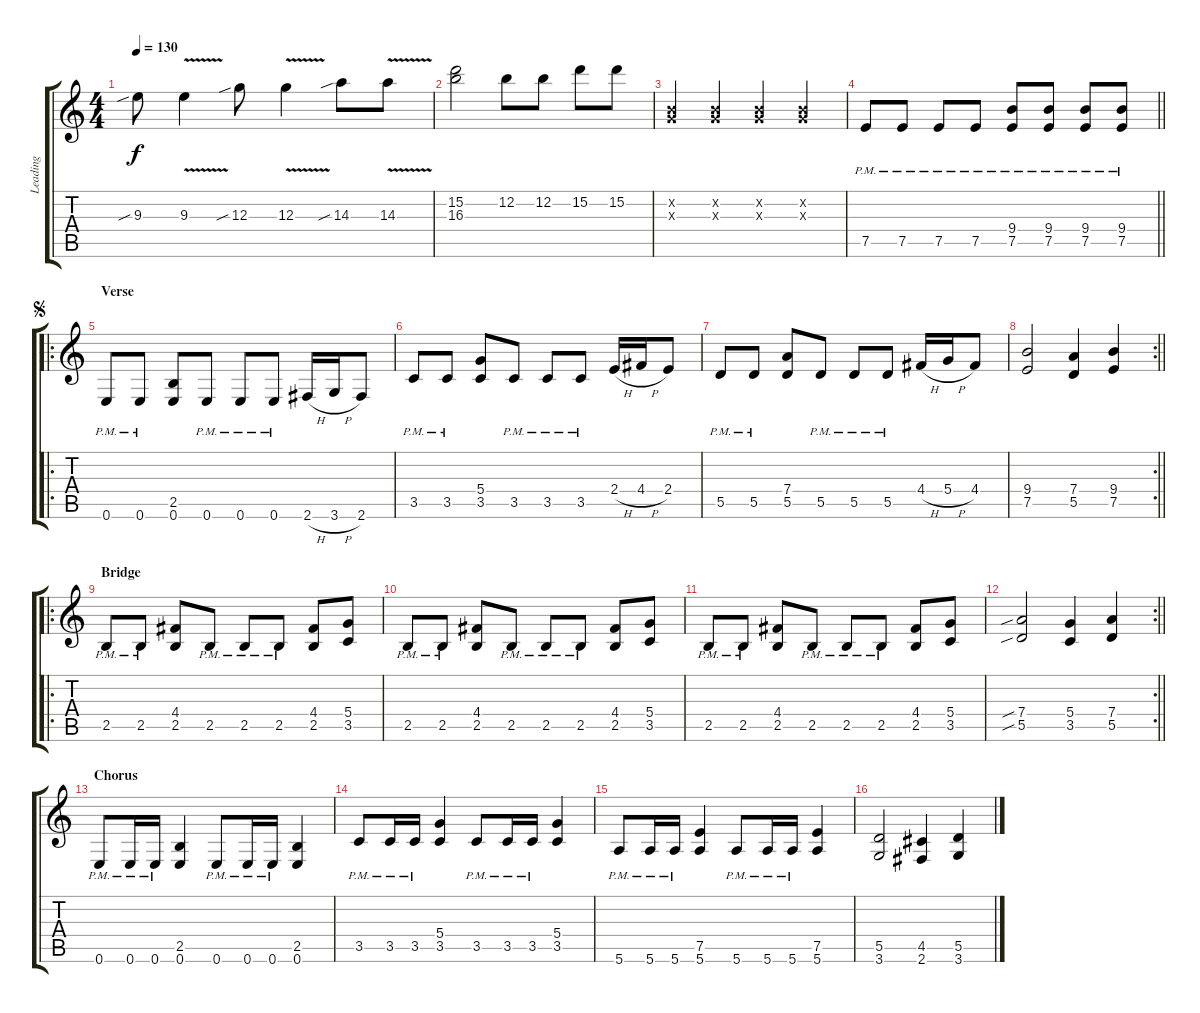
\track ("Leading" "Leading") {instrument acousticguitarsteel}
\staff {score tabs}
\tuning (E4 B3 G3 D3 A2 E2) {hide}
\ts (4 4)
\tempo 130
\clef g2
\ks c
9.3{sib}.8{dy f} 9.3{v}.4 12.3{sib}.8 12.3{v}.4 14.3{sib}.8 14.3{v}.8 |
(15.2 16.3).2 12.2.8 12.2.8 15.2.8 15.2.8 |
(0.2{x} 0.3{x}).4 (0.2{x} 0.3{x}).4 (0.2{x} 0.3{x}).4 (0.2{x} 0.3{x}).4 |
\barLineRight lightlight
7.5{pm}.8{instrument distortionguitar} 7.5{pm}.8 7.5{pm}.8 7.5{pm}.8 (9.4 7.5{pm}).8 (9.4 7.5{pm}).8 (9.4 7.5{pm}).8 (9.4 7.5{pm}).8 |
\ro
\section ("" "Verse")
\jump segno
0.6{pm}.8 0.6{pm}.8 (2.5 0.6).8 0.6{pm}.8 0.6{pm}.8 0.6{pm}.8 2.6{h}.16 3.6{h}.16 2.6.8 |
3.5{pm}.8 3.5{pm}.8 (5.4 3.5).8 3.5{pm}.8 3.5{pm}.8 3.5{pm}.8 2.4{h}.16 4.4{h}.16 2.4.8 |
5.5{pm}.8 5.5{pm}.8 (7.4 5.5).8 5.5{pm}.8 5.5{pm}.8 5.5{pm}.8 4.4{h}.16 5.4{h}.16 4.4.8 |
\rc 2
\barLineRight lightlight
(9.4 7.5).2 (7.4 5.5).4 (9.4 7.5).4 |
\ro
\section ("" "Bridge")
2.5{pm}.8 2.5{pm}.8 (4.4 2.5).8 2.5{pm}.8 2.5{pm}.8 2.5{pm}.8 (4.4 2.5).8 (5.4 3.5).8 |
2.5{pm}.8 2.5{pm}.8 (4.4 2.5).8 2.5{pm}.8 2.5{pm}.8 2.5{pm}.8 (4.4 2.5).8 (5.4 3.5).8 |
2.5{pm}.8 2.5{pm}.8 (4.4 2.5).8 2.5{pm}.8 2.5{pm}.8 2.5{pm}.8 (4.4 2.5).8 (5.4 3.5).8 |
\rc 2
\barLineRight lightlight
(7.4{sib} 5.5{sib}).2 (5.4 3.5).4 (7.4 5.5).4 |
\section ("" "Chorus")
0.6{pm}.8 0.6{pm}.16 0.6{pm}.16 (2.5 0.6).4 0.6{pm}.8 0.6{pm}.16 0.6{pm}.16 (2.5 0.6).4 |
3.5{pm}.8 3.5{pm}.16 3.5{pm}.16 (5.4 3.5).4 3.5{pm}.8 3.5{pm}.16 3.5{pm}.16 (5.4 3.5).4 |
5.6{pm}.8 5.6{pm}.16 5.6{pm}.16 (7.5 5.6).4 5.6{pm}.8 5.6{pm}.16 5.6{pm}.16 (7.5 5.6).4 |
(5.5 3.6).2 (4.5 2.6).4 (5.5 3.6).4
